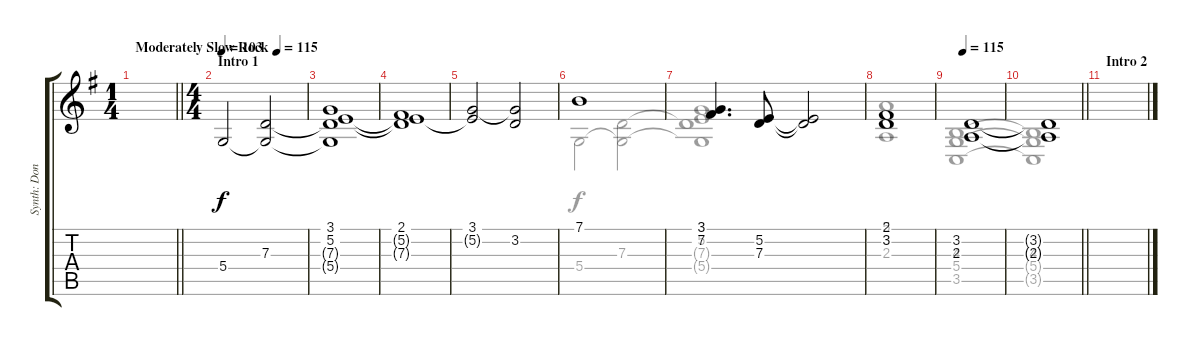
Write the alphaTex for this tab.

\track ("Synth: Don" "Synth: Don") {instrument synthstrings1}
\staff {score tabs}
\tuning (E4 B3 G3 D3 A2 E2) {hide}
\voice
\ts (1 4)
\tempo (115 "Moderately Slow Rock")
\clef g2
\barLineRight lightlight
\ks g
|
\ts (4 4)
\section ("" "Intro 1")
\tempo 103
5.4.2 (7.3 5.4{t}).2 |
(3.1 5.2 7.3{t} 5.4{t}).1 |
(2.1 5.2{t} 7.3{t}).1 |
(3.1 5.2{t}).2 (3.1{t} 3.2).2 |
7.1.1 |
(3.1 7.2).4{d} (5.2 7.3).8 (5.2{t} 7.3{t}).2 |
(2.1 3.2).1 |
\tempo 115
(3.2 2.3).1 |
\barLineRight lightlight
(3.2{t} 2.3{t}).1 |
\section ("" "Intro 2")
|
|
|
|
|
\voice
\clef g2
\ottava regular
\simile none
\barLineRight lightlight
\ks g
|
|
|
|
|
5.4.2 (7.3 5.4{t}).2 |
(3.1 5.2 7.3{t} 5.4{t}).1 |
(5.1 3.2 2.3).1 |
(4.3 5.4 3.5).1 |
\barLineRight lightlight
(4.3{t} 5.4{t} 3.5{t}).1 |
|
|
|
|
|
